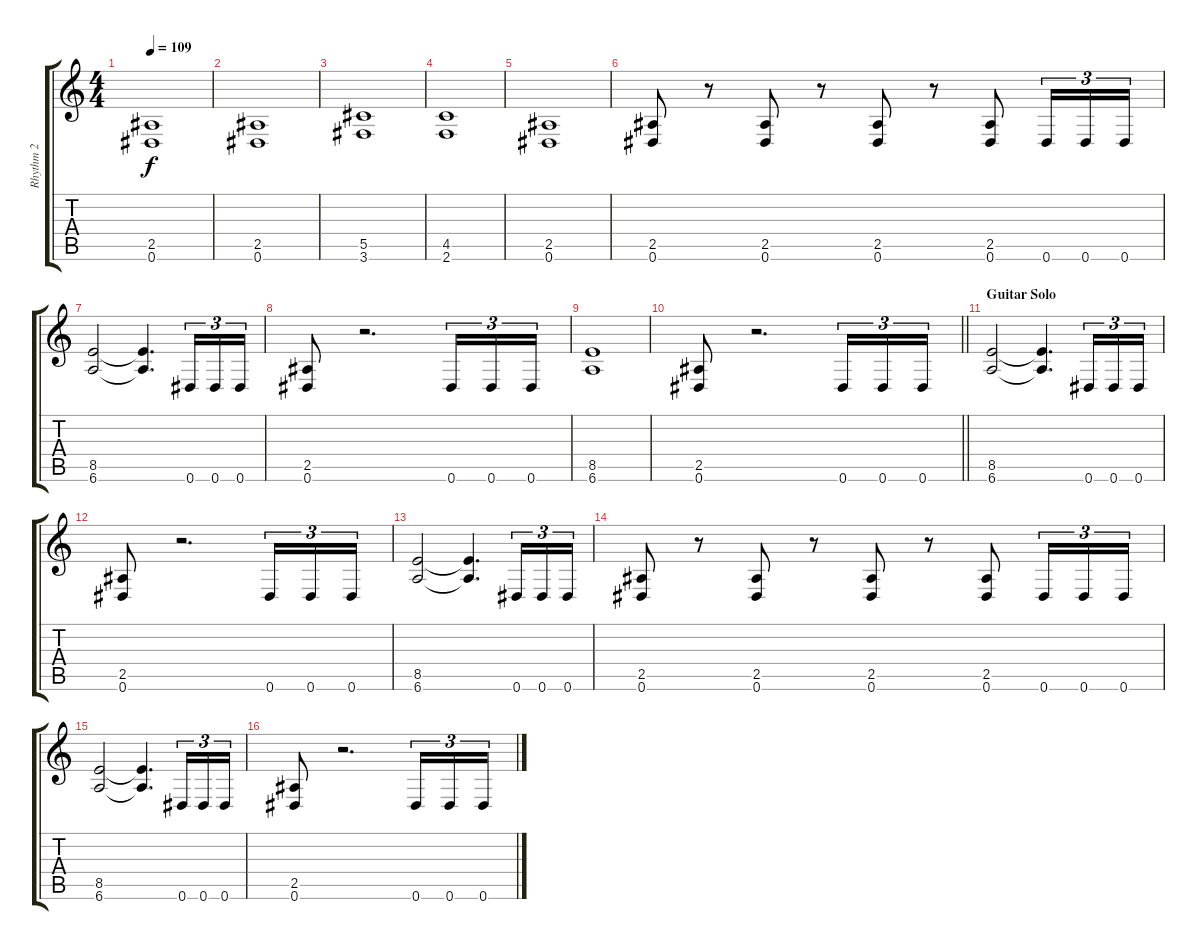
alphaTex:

\track ("Rhythm 2" "Rhythm 2") {instrument distortionguitar}
\staff {score tabs}
\tuning (Eb4 Bb3 Gb3 Db3 Ab2 Eb2) {hide}
\ts (4 4)
\tempo 109
\clef g2
\ks c
(2.5 0.6).1{dy f} |
(2.5 0.6).1 |
(5.5 3.6).1 |
(4.5 2.6).1 |
(2.5 0.6).1 |
(2.5 0.6).8 r.8 (2.5 0.6).8 r.8 (2.5 0.6).8 r.8 (2.5 0.6).8 0.6.16{tu (3 2)} 0.6.16{tu (3 2)} 0.6.16{tu (3 2)} |
(8.5 6.6).2 (8.5{t} 6.6{t}).4{d} 0.6.16{tu (3 2)} 0.6.16{tu (3 2)} 0.6.16{tu (3 2)} |
(2.5 0.6).8 r.2{d} 0.6.16{tu (3 2)} 0.6.16{tu (3 2)} 0.6.16{tu (3 2)} |
(8.5 6.6).1 |
\barLineRight lightlight
(2.5 0.6).8 r.2{d} 0.6.16{tu (3 2)} 0.6.16{tu (3 2)} 0.6.16{tu (3 2)} |
\section ("" "Guitar Solo")
(8.5 6.6).2 (8.5{t} 6.6{t}).4{d} 0.6.16{tu (3 2)} 0.6.16{tu (3 2)} 0.6.16{tu (3 2)} |
(2.5 0.6).8 r.2{d} 0.6.16{tu (3 2)} 0.6.16{tu (3 2)} 0.6.16{tu (3 2)} |
(8.5 6.6).2 (8.5{t} 6.6{t}).4{d} 0.6.16{tu (3 2)} 0.6.16{tu (3 2)} 0.6.16{tu (3 2)} |
(2.5 0.6).8 r.8 (2.5 0.6).8 r.8 (2.5 0.6).8 r.8 (2.5 0.6).8 0.6.16{tu (3 2)} 0.6.16{tu (3 2)} 0.6.16{tu (3 2)} |
(8.5 6.6).2 (8.5{t} 6.6{t}).4{d} 0.6.16{tu (3 2)} 0.6.16{tu (3 2)} 0.6.16{tu (3 2)} |
(2.5 0.6).8 r.2{d} 0.6.16{tu (3 2)} 0.6.16{tu (3 2)} 0.6.16{tu (3 2)}
